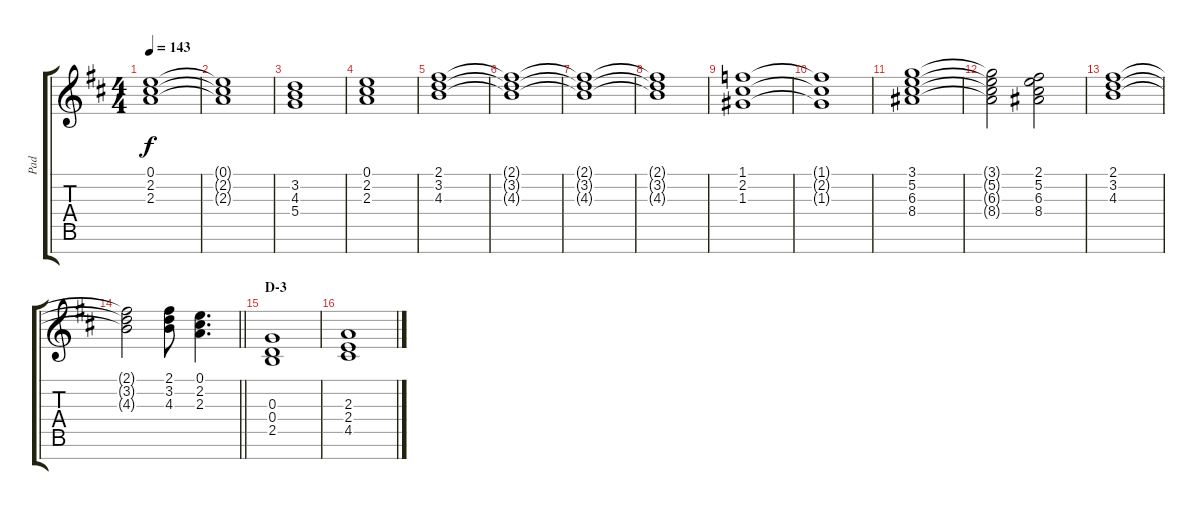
\track ("Pad" "Pad") {instrument pad2warm}
\staff {score tabs}
\tuning (E5 B4 G4 D4 A3 E3 B2) {hide}
\ts (4 4)
\tempo 143
\clef g2
\ks d
(0.1 2.2 2.3).1{dy f} |
(0.1{t} 2.2{t} 2.3{t}).1 |
(3.2 4.3 5.4).1 |
(0.1 2.2 2.3).1 |
(2.1 3.2 4.3).1 |
(2.1{t} 3.2{t} 4.3{t}).1 |
(2.1{t} 3.2{t} 4.3{t}).1 |
(2.1{t} 3.2{t} 4.3{t}).1 |
(1.1 2.2 1.3).1 |
(1.1{t} 2.2{t} 1.3{t}).1 |
(3.1 5.2 6.3 8.4).1 |
(3.1{t} 5.2{t} 6.3{t} 8.4{t}).2 (2.1 5.2 6.3 8.4).2 |
(2.1 3.2 4.3).1 |
\barLineRight lightlight
(2.1{t} 3.2{t} 4.3{t}).2 (2.1 3.2 4.3).8 (0.1 2.2 2.3).4{d} |
\section ("" "D-3")
(0.3 0.4 2.5).1 |
(2.3 2.4 4.5).1
